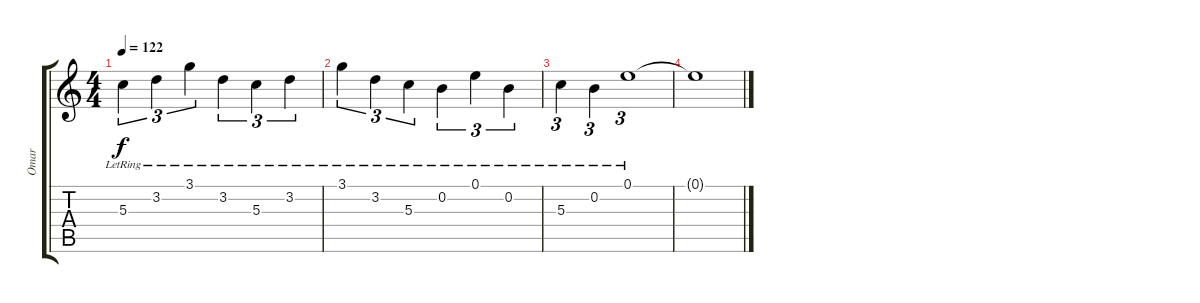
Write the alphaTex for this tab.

\track ("Omar" "Omar") {instrument electricguitarclean}
\staff {score tabs}
\tuning (E4 B3 G3 D3 A2 E2) {hide}
\ts (4 4)
\tempo 122
\clef g2
\ks c
5.3{lr}.4{tu (3 2) dy f} 3.2{lr}.4{tu (3 2)} 3.1{lr}.4{tu (3 2)} 3.2{lr}.4{tu (3 2)} 5.3{lr}.4{tu (3 2)} 3.2{lr}.4{tu (3 2)} |
3.1{lr}.4{tu (3 2)} 3.2{lr}.4{tu (3 2)} 5.3{lr}.4{tu (3 2)} 0.2{lr}.4{tu (3 2)} 0.1{lr}.4{tu (3 2)} 0.2{lr}.4{tu (3 2)} |
5.3{lr}.4{tu (3 2)} 0.2{lr}.4{tu (3 2)} 0.1{lr}.1{tu (3 2)} |
0.1{t}.1
